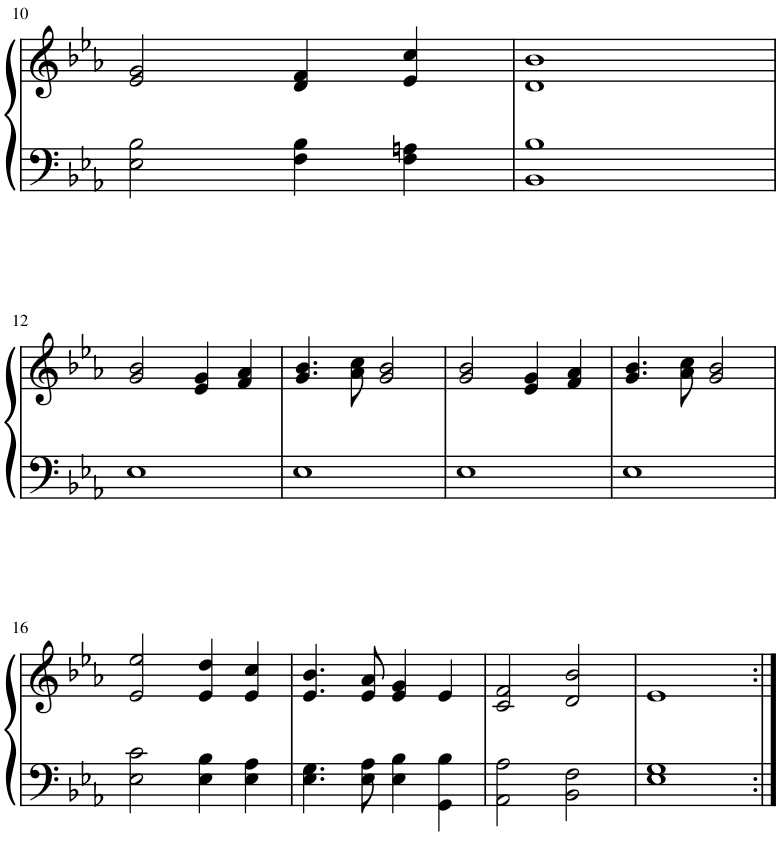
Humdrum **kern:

**kern	**kern
*part1	*part1
*staff2	*staff1
*I"Piano	*
*I'Pno.	*
!!LO:PB:g=z
*clefF4	*clefG2
*k[b-e-a-]	*k[b-e-a-]
*M2/2	*M2/2
=10	=10
2E-\ 2B-\	2e-/ 2g/
4F\ 4B-\	4d/ 4f/
4F\ 4An\	4e-/ 4cc/
=11	=11
1BB- 1B-	1d 1b-
!!LO:LB:g=z
=12	=12
1E-	2g/ 2b-/
.	4e-/ 4g/
.	4f/ 4a-/
=13	=13
1E-	4.g/ 4.b-/
.	8a-\ 8cc\
.	2g/ 2b-/
=14	=14
1E-	2g/ 2b-/
.	4e-/ 4g/
.	4f/ 4a-/
=15	=15
1E-	4.g/ 4.b-/
.	8a-\ 8cc\
.	2g/ 2b-/
!!LO:LB:g=z
=16	=16
2E-\ 2c\	2e-/ 2ee-/
4E-\ 4B-\	4e-/ 4dd/
4E-\ 4A-\	4e-/ 4cc/
=17	=17
4.E-\ 4.G\	4.e-/ 4.b-/
8E-\ 8A-\	8e-/ 8a-/
4E-\ 4B-\	4e-/ 4g/
4GG\ 4B-\	4e-/
=18	=18
2AA-\ 2A-\	2c/ 2f/
2BB-\ 2F\	2d/ 2b-/
=19	=19
1E- 1G	1e-
=:|!	=:|!
*-	*-
